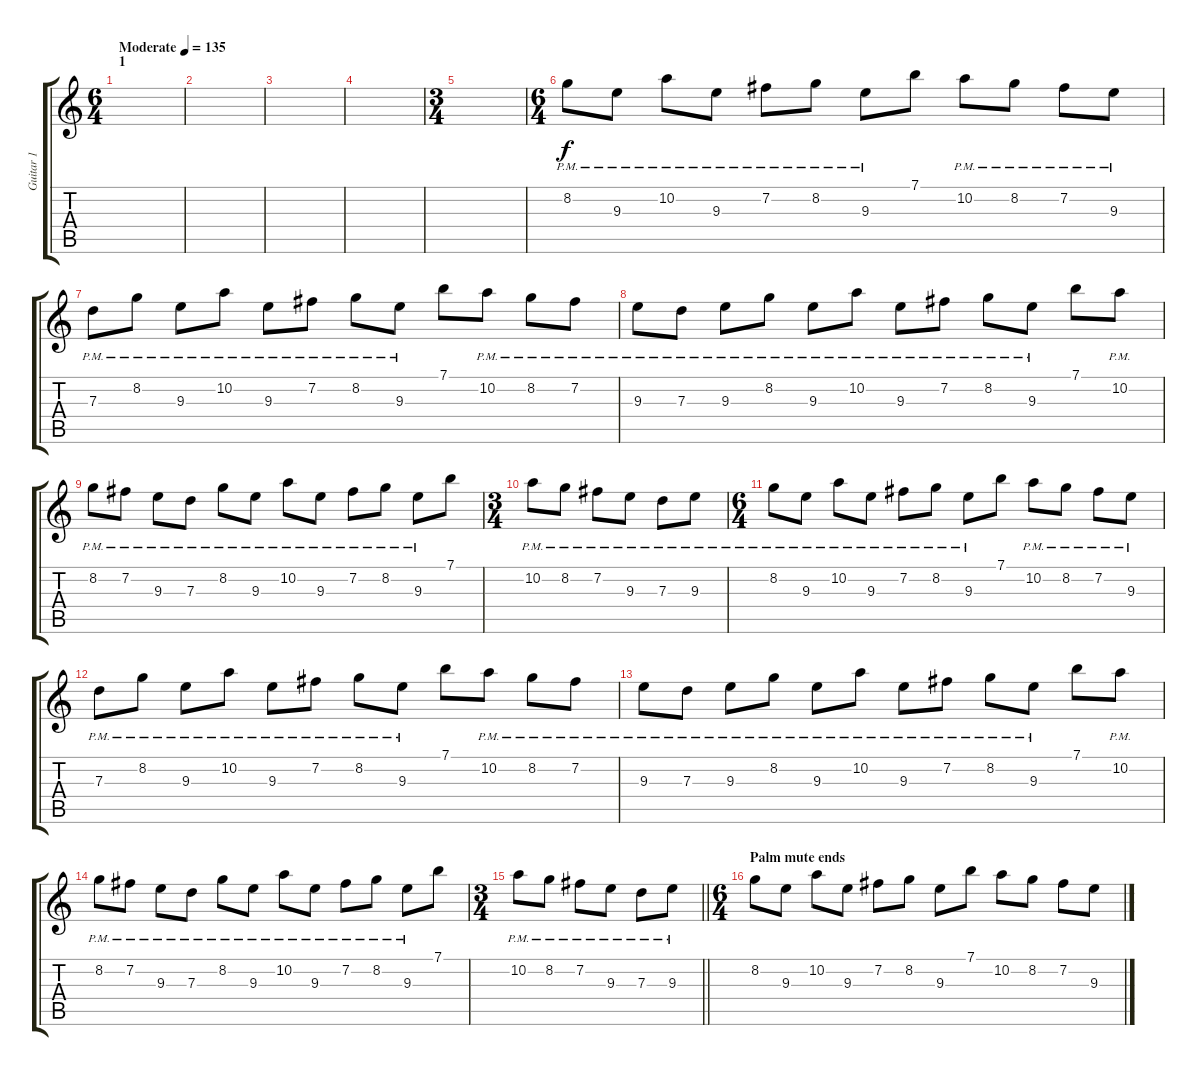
\track ("Guitar 1" "Guitar 1") {instrument electricguitarjazz}
\staff {score tabs}
\tuning (E4 B3 G3 D3 A2 E2) {hide}
\ts (6 4)
\section ("" "1")
\tempo (135 "Moderate")
\clef g2
\ks c
|
|
|
|
\ts (3 4)
|
\ts (6 4)
8.2{pm}.8 9.3{pm}.8 10.2{pm}.8 9.3{pm}.8 7.2{pm}.8 8.2{pm}.8 9.3{pm}.8 7.1.8 10.2{pm}.8 8.2{pm}.8 7.2{pm}.8 9.3{pm}.8 |
7.3{pm}.8 8.2{pm}.8 9.3{pm}.8 10.2{pm}.8 9.3{pm}.8 7.2{pm}.8 8.2{pm}.8 9.3{pm}.8 7.1.8 10.2{pm}.8 8.2{pm}.8 7.2{pm}.8 |
9.3{pm}.8 7.3{pm}.8 9.3{pm}.8 8.2{pm}.8 9.3{pm}.8 10.2{pm}.8 9.3{pm}.8 7.2{pm}.8 8.2{pm}.8 9.3{pm}.8 7.1.8 10.2{pm}.8 |
8.2{pm}.8 7.2{pm}.8 9.3{pm}.8 7.3{pm}.8 8.2{pm}.8 9.3{pm}.8 10.2{pm}.8 9.3{pm}.8 7.2{pm}.8 8.2{pm}.8 9.3{pm}.8 7.1.8 |
\ts (3 4)
10.2{pm}.8 8.2{pm}.8 7.2{pm}.8 9.3{pm}.8 7.3{pm}.8 9.3{pm}.8 |
\ts (6 4)
8.2{pm}.8 9.3{pm}.8 10.2{pm}.8 9.3{pm}.8 7.2{pm}.8 8.2{pm}.8 9.3{pm}.8 7.1.8 10.2{pm}.8 8.2{pm}.8 7.2{pm}.8 9.3{pm}.8 |
7.3{pm}.8 8.2{pm}.8 9.3{pm}.8 10.2{pm}.8 9.3{pm}.8 7.2{pm}.8 8.2{pm}.8 9.3{pm}.8 7.1.8 10.2{pm}.8 8.2{pm}.8 7.2{pm}.8 |
9.3{pm}.8 7.3{pm}.8 9.3{pm}.8 8.2{pm}.8 9.3{pm}.8 10.2{pm}.8 9.3{pm}.8 7.2{pm}.8 8.2{pm}.8 9.3{pm}.8 7.1.8 10.2{pm}.8 |
8.2{pm}.8 7.2{pm}.8 9.3{pm}.8 7.3{pm}.8 8.2{pm}.8 9.3{pm}.8 10.2{pm}.8 9.3{pm}.8 7.2{pm}.8 8.2{pm}.8 9.3{pm}.8 7.1.8 |
\ts (3 4)
\barLineRight lightlight
10.2{pm}.8 8.2{pm}.8 7.2{pm}.8 9.3{pm}.8 7.3{pm}.8 9.3{pm}.8 |
\ts (6 4)
\section ("" "Palm mute ends")
8.2.8{volume 11 instrument electricguitarclean} 9.3.8 10.2.8 9.3.8 7.2.8 8.2.8 9.3.8 7.1.8 10.2.8 8.2.8 7.2.8 9.3.8
